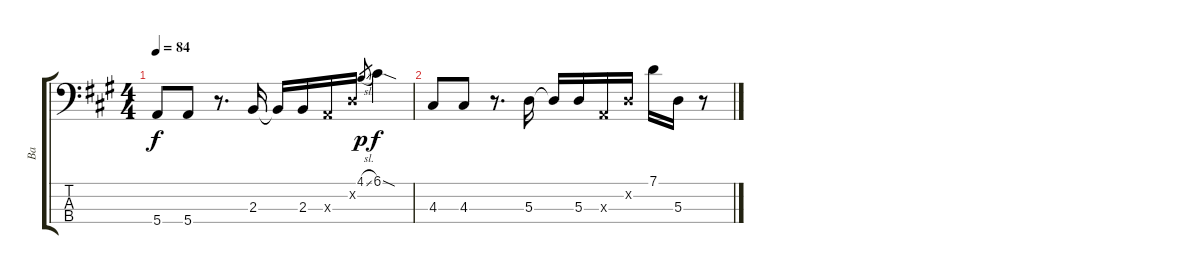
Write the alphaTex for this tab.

\track ("Ba" "Ba") {instrument electricbassfinger}
\staff {score tabs}
\tuning (G2 D2 A1 E1) {hide}
\ts (4 4)
\tempo 84
\clef f4
\ks a
5.4.8{dy f} 5.4.8 r.8{d} 2.3.16 2.3{t}.16 2.3.16 0.3{x}.16 0.2{x}.16 4.1{sl}.8{gr dy p} 6.1{sod}.4{dy f} |
4.3.8 4.3.8 r.8{d} 5.3.16 5.3{t}.16 5.3.16 0.3{x}.16 0.2{x}.16 7.1.16 5.3.16 r.8
